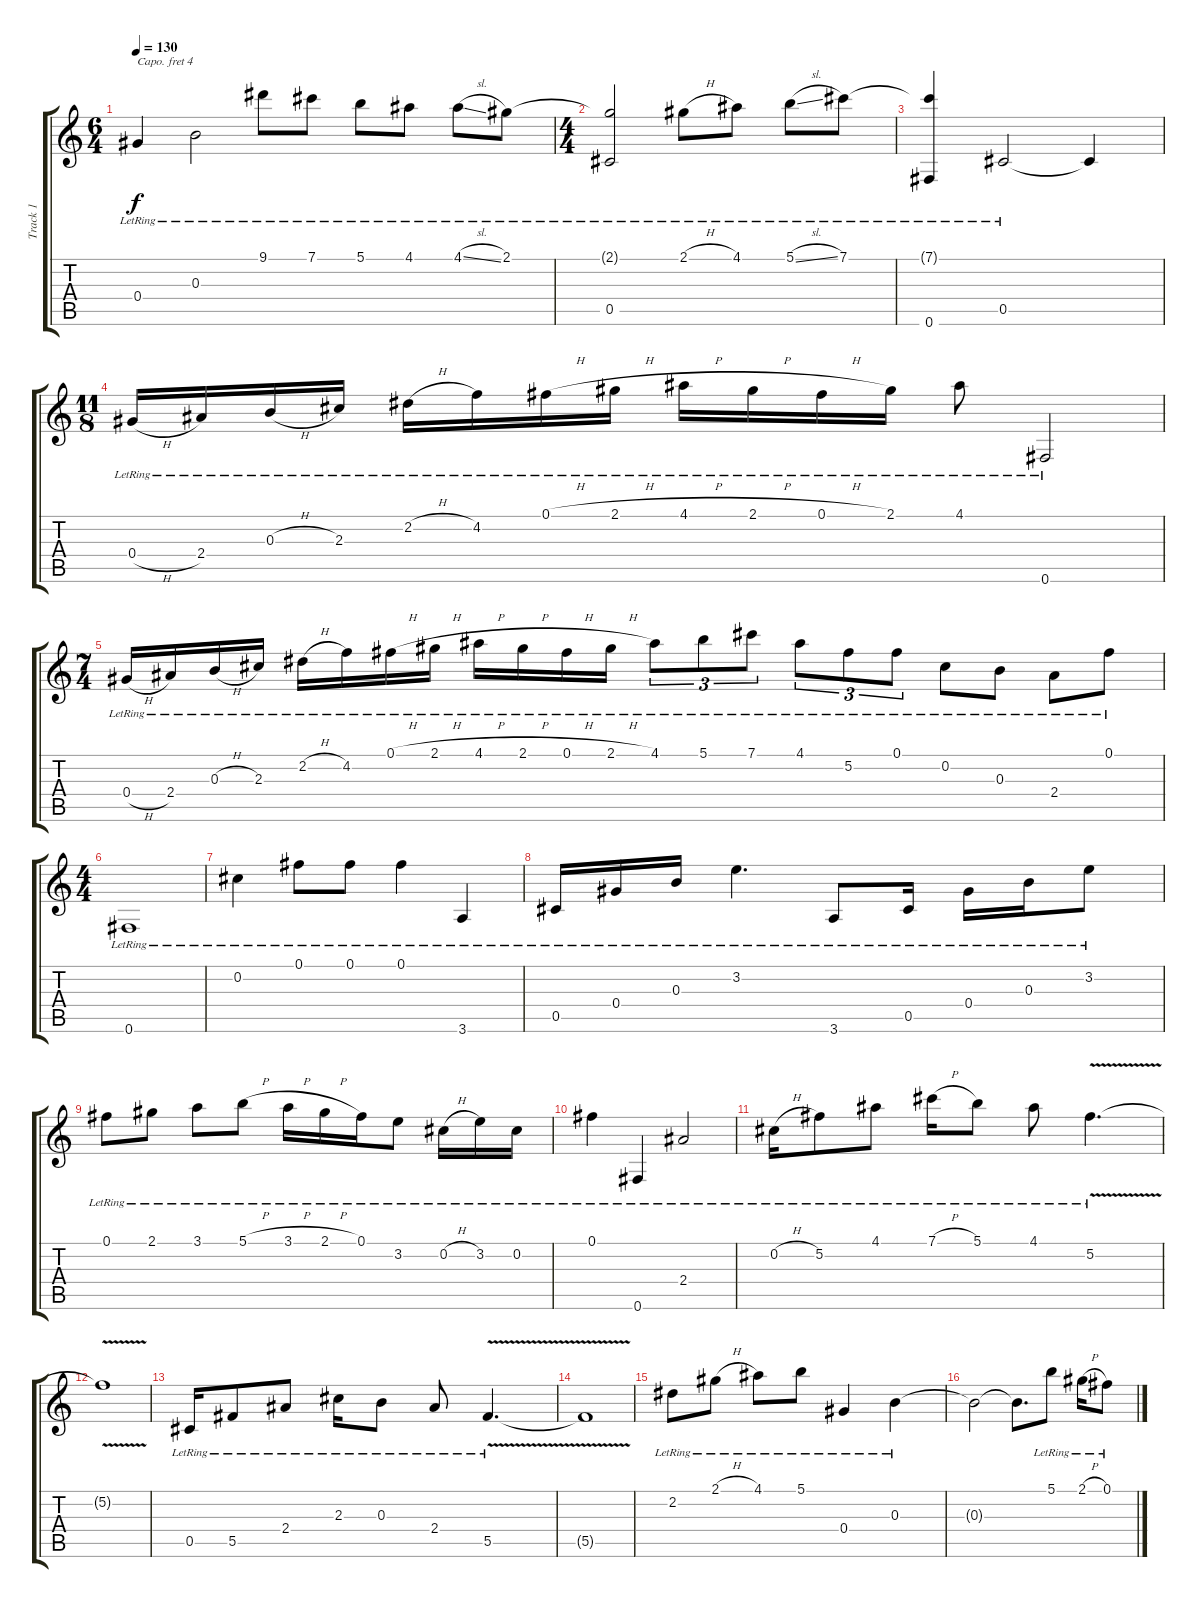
\track ("Track 1" "Track 1") {instrument acousticguitarsteel}
\staff {score tabs}
\capo 4
\tuning (D4 A3 G3 E3 A2 D2) {hide}
\ts (6 4)
\tempo 130
\clef g2
\ks c
0.4{lr}.4{dy f} 0.3{lr}.2 9.1{lr}.8 7.1{lr}.8 5.1{lr}.8 4.1{lr}.8 4.1{sl lr}.8 2.1{lr}.8 |
\ts (4 4)
(2.1{t} 0.5{lr}).2 2.1{h lr}.8 4.1{lr}.8 5.1{sl lr}.8 7.1{lr}.8 |
(7.1{t} 0.6{lr}).4 0.5{lr}.2 0.5{t}.4 |
\ts (11 8)
0.4{h lr}.16 2.4{lr}.16 0.3{h lr}.16 2.3{lr}.16 2.2{h lr}.16 4.2{lr}.16 0.1{h lr}.16 2.1{h lr}.16 4.1{h lr}.16 2.1{h lr}.16 0.1{h lr}.16 2.1{lr}.16 4.1{lr}.8 0.6{lr}.2 |
\ts (7 4)
0.4{h lr}.16 2.4{lr}.16 0.3{h lr}.16 2.3{lr}.16 2.2{h lr}.16 4.2{lr}.16 0.1{h lr}.16 2.1{h lr}.16 4.1{h lr}.16 2.1{h lr}.16 0.1{h lr}.16 2.1{h lr}.16 4.1{lr}.8{tu (3 2)} 5.1{lr}.8{tu (3 2)} 7.1{lr}.8{tu (3 2)} 4.1{lr}.8{tu (3 2)} 5.2{lr}.8{tu (3 2)} 0.1{lr}.8{tu (3 2)} 0.2{lr}.8 0.3{lr}.8 2.4{lr}.8 0.1{lr}.8 |
\ts (4 4)
0.6{lr}.1 |
0.2{lr}.4 0.1{lr}.8 0.1{lr}.8 0.1{lr}.4 3.6{lr}.4 |
0.5{lr}.16 0.4{lr}.16 0.3{lr}.16 3.2{lr}.4{d} 3.6{lr}.8 0.5{lr}.16 0.4{lr}.16 0.3{lr}.16 3.2{lr}.8 |
0.1{lr}.8 2.1{lr}.8 3.1{lr}.8 5.1{h lr}.8 3.1{h lr}.16 2.1{h lr}.16 0.1{lr}.16 3.2{lr}.8 0.2{h lr}.16 3.2{lr}.16 0.2{lr}.16 |
0.1{lr}.4 0.6{lr}.4 2.4{lr}.2 |
0.2{h lr}.16 5.2{lr}.8 4.1{lr}.8 7.1{h lr}.16 5.1{lr}.8 4.1{lr}.8 5.2{v lr}.4{d} |
5.2{t}.1 |
0.5{lr}.16 5.5{lr}.8 2.4{lr}.8 2.3{lr}.16 0.3{lr}.8 2.4{lr}.8 5.5{v lr}.4{d} |
5.5{t}.1 |
2.2{lr}.8 2.1{h lr}.8 4.1{lr}.8 5.1{lr}.8 0.4{lr}.4 0.3{lr}.4 |
0.3{t}.2 0.3{t}.8{d} 5.1{lr}.8 2.1{h lr}.16 0.1{lr}.8
